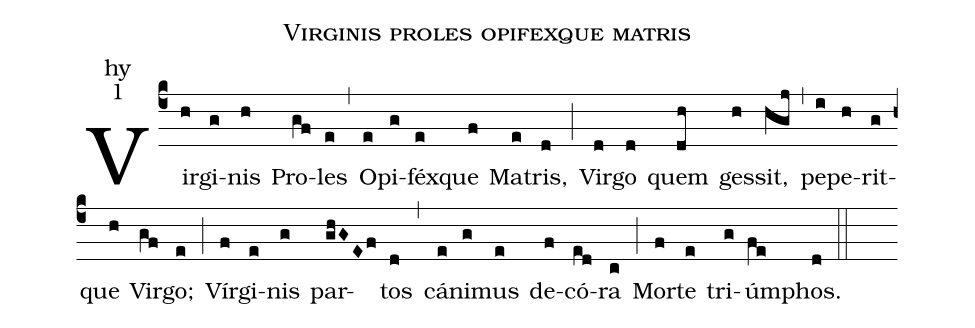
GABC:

name:Virginis proles opifexque matris;
office-part:hy;
mode:1;
%%
(c4) Vir(h)gi(g)nis(h) Pro(gf)les(e) (,)
O(e)pi(g)féx(e)que(f) Ma(e)tris,(d) (;)
Vir(d)go(d) quem(dh) ges(h)sit,(hgj) (,)
pe(i)pe(h)rit(g)que(h) Vir(gf)go;(e) (;)
Vír(f)gi(e)nis(g) par(ghGEf)tos(d) (,)
cá(e)ni(g)mus(e) de(f)có(ed)ra(c) (;)
Mor(f)te(e) tri(g)úm(fe)phos.(d) (::)
